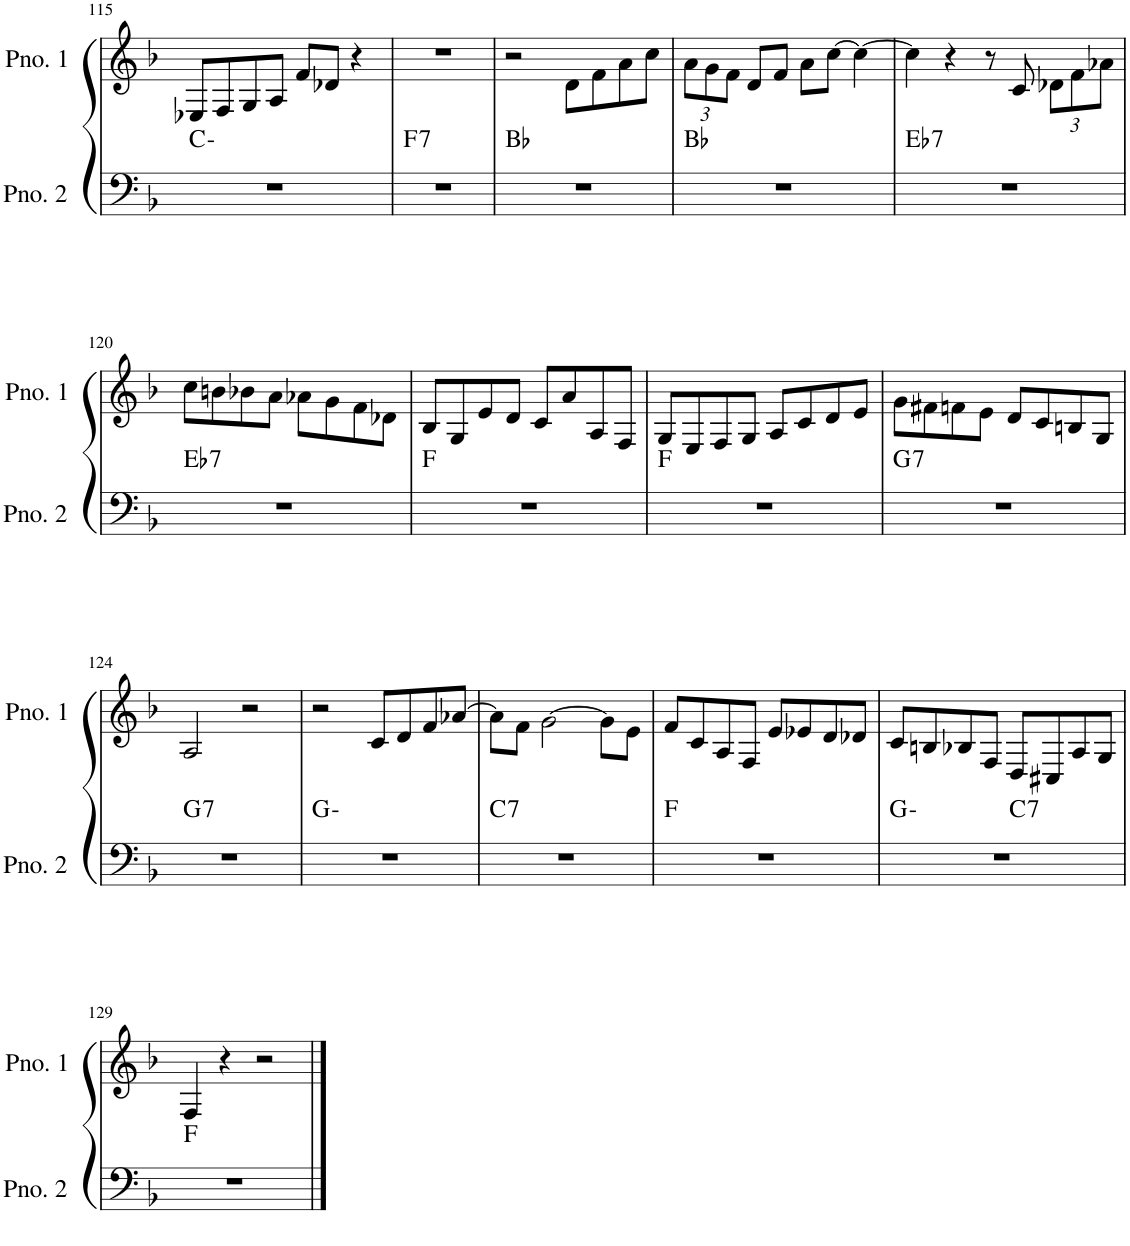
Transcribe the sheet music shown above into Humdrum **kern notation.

**kern	**harte	**kern
*part2	*part2	*part1
*staff2	*	*staff1
*I"ピアノ 2	*	*I"ピアノ 1
!!LO:PB:g=z
*clefF4	*	*clefG2
*k[b-]	*	*k[b-]
*M4/4	*	*M4/4
=115	=115	=115
1r	C:min	8E-X/L
.	.	8F/
.	.	8G/
.	.	8A/J
.	.	8f/L
.	.	8d-X/J
.	.	4r
=116	=116	=116
!	!LO:H:kt=7	!
1r	F:7	1r
=117	=117	=117
1r	Bb:maj	2r
.	.	8d\L
.	.	8f\
.	.	8a\
.	.	8cc\J
=118	=118	=118
*	*	*Xbrackettup
1r	Bb:maj	12a\L
.	.	12g\
.	.	12f\J
.	.	8d/L
.	.	8f/J
.	.	8a\L
.	.	[8cc\J
.	.	4cc\_
=119	=119	=119
!	!LO:H:kt=7	!
1r	Eb:7	4cc\]
.	.	4r
.	.	8r
.	.	8c/
.	.	12d-X\L
.	.	12f\
.	.	12a-X\J
!!LO:LB:g=z
=120	=120	=120
!	!LO:H:kt=7	!
1r	Eb:7	8cc\L
.	.	8bn\
.	.	8b-X\
.	.	8a\J
.	.	8a-X\L
.	.	8g\
.	.	8f\
.	.	8d-X\J
=121	=121	=121
1r	F:maj	8B-/L
.	.	8G/
.	.	8e/
.	.	8d/J
.	.	8c/L
.	.	8a/
.	.	8A/
.	.	8F/J
=122	=122	=122
1r	F:maj	8G/L
.	.	8E/
.	.	8F/
.	.	8G/J
.	.	8A/L
.	.	8c/
.	.	8d/
.	.	8e/J
=123	=123	=123
!	!LO:H:kt=7	!
1r	G:7	8g\L
.	.	8f#X\
.	.	8fn\
.	.	8e\J
.	.	8d/L
.	.	8c/
.	.	8Bn/
.	.	8G/J
!!LO:LB:g=z
=124	=124	=124
!	!LO:H:kt=7	!
1r	G:7	2A/
.	.	2r
=125	=125	=125
1r	G:min	2r
.	.	8c/L
.	.	8d/
.	.	8f/
.	.	[8a-X/J
=126	=126	=126
!	!LO:H:kt=7	!
1r	C:7	8a-\L]
.	.	8f\J
.	.	[2g\
.	.	8g\L]
.	.	8e\J
=127	=127	=127
1r	F:maj	8f/L
.	.	8c/
.	.	8A/
.	.	8F/J
.	.	8e/L
.	.	8e-X/
.	.	8d/
.	.	8d-X/J
=128	=128	=128
*^	*	*
1r	2ryy	G:min	8c/L
.	.	.	8Bn/
.	.	.	8B-X/
.	.	.	8F/J
!	!	!LO:H:kt=7	!
.	2ryy	C:7	8D/L
.	.	.	8C#X/
.	.	.	8A/
.	.	.	8G/J
*v	*v	*	*
!!LO:LB:g=z
=129	=129	=129
1r	F:maj	4F/
.	.	4r
.	.	2r
==	==	==
*-	*-	*-
